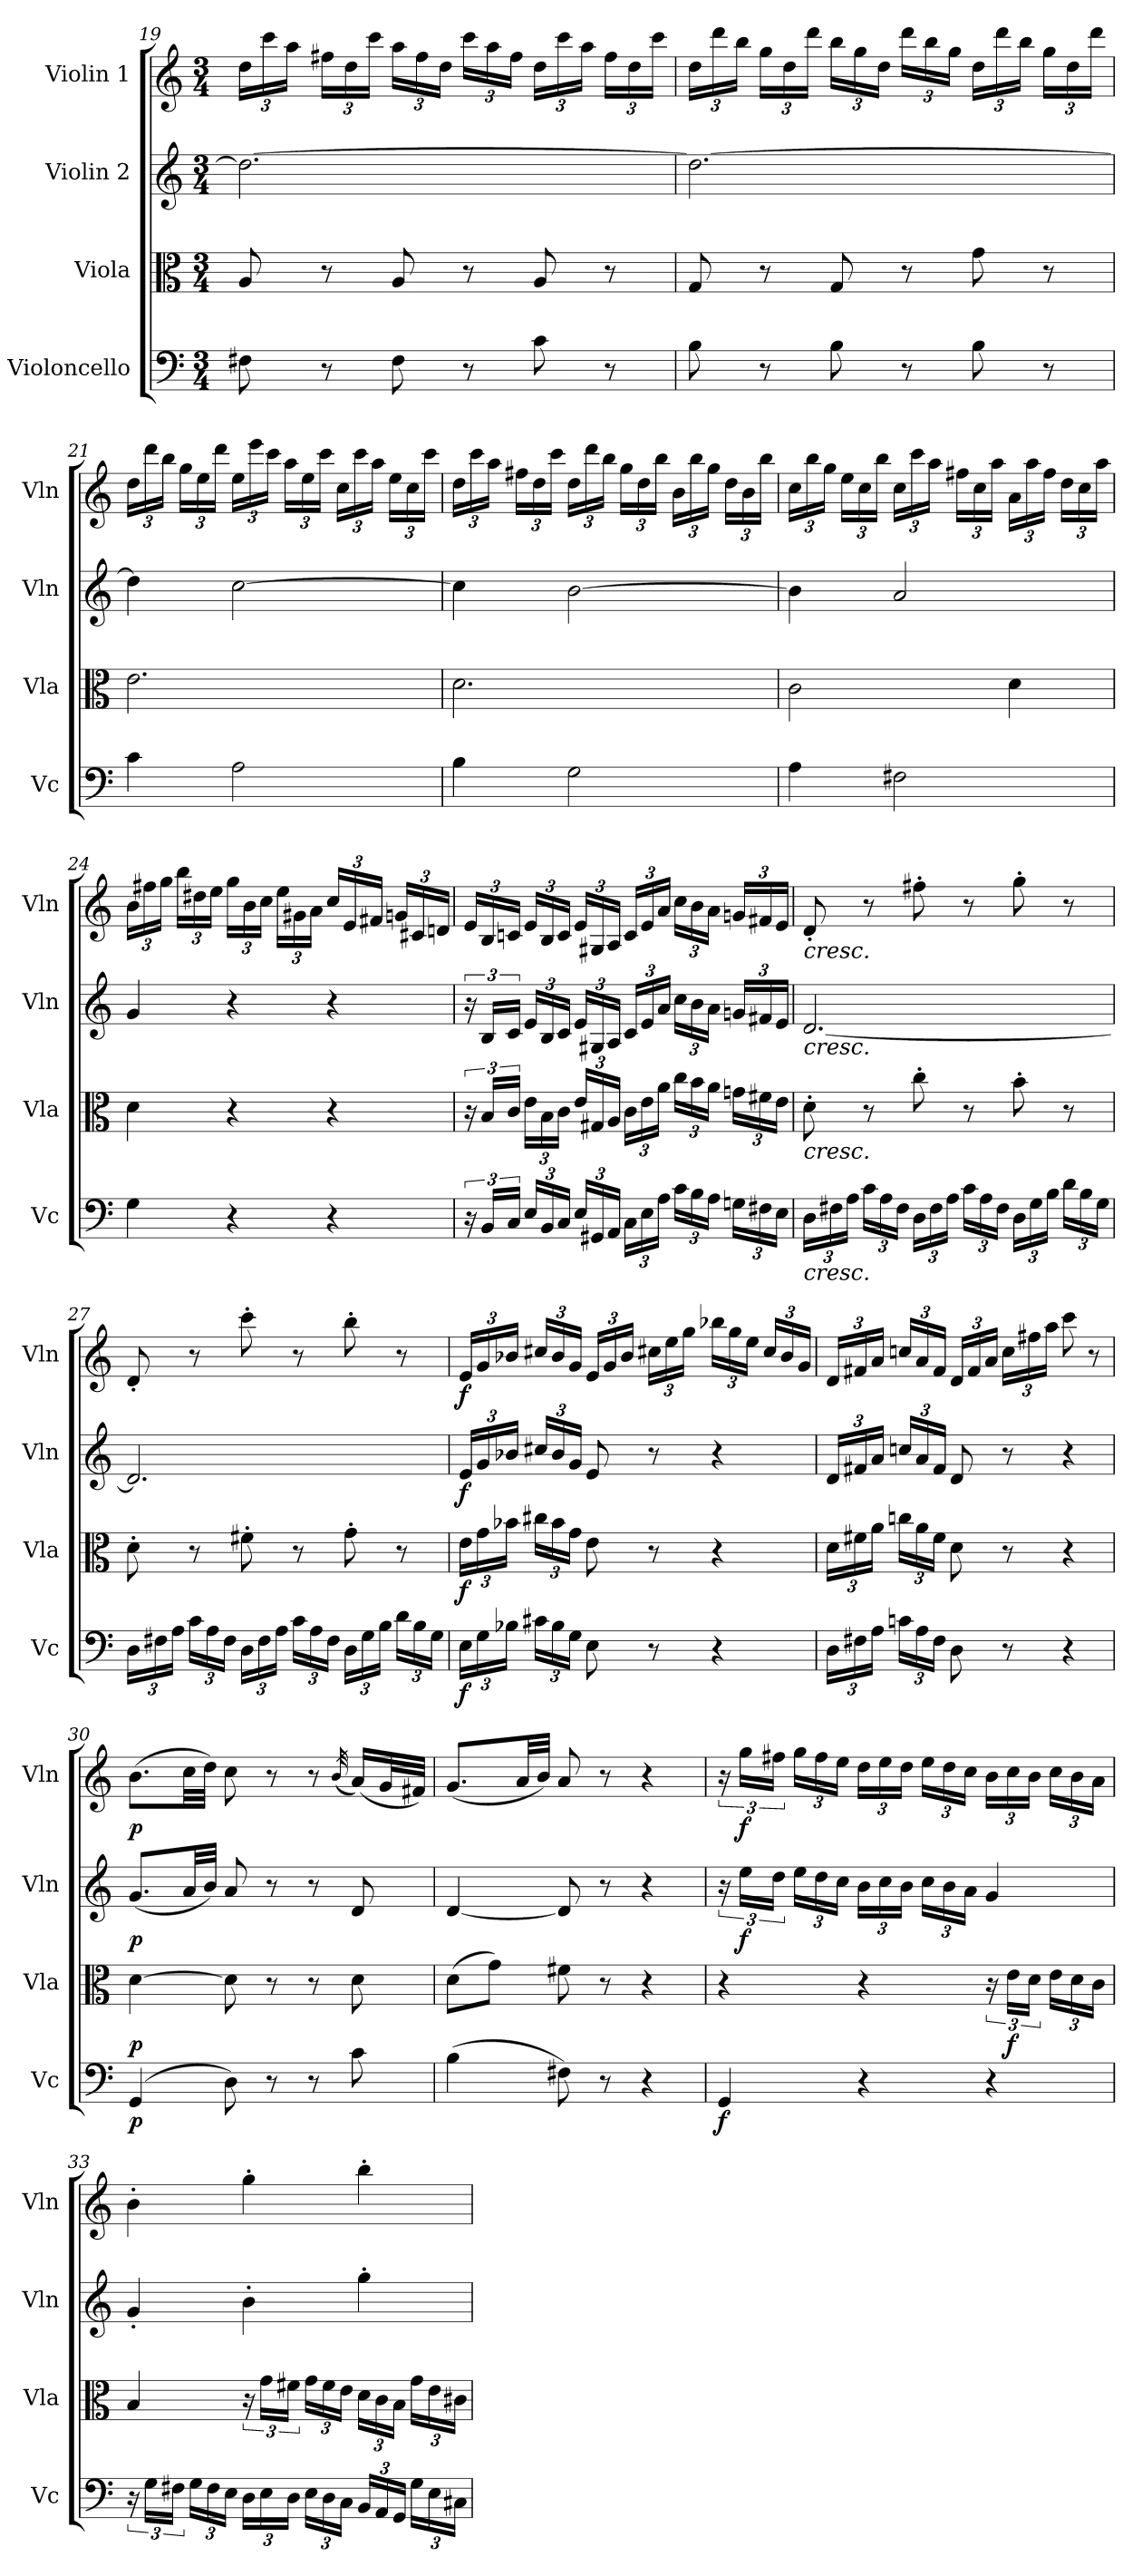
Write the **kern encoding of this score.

**kern	**dynam	**kern	**dynam	**kern	**dynam	**kern	**dynam
*part4	*part4	*part3	*part3	*part2	*part2	*part1	*part1
*staff4	*staff4	*staff3	*staff3	*staff2	*staff2	*staff1	*staff1
*I"Violoncello	*	*I"Viola	*	*I"Violin 2	*	*I"Violin 1	*
*I'Vc	*	*I'Vla	*	*I'Vln	*	*I'Vln	*
*clefF4	*	*clefC3	*	*clefG2	*	*clefG2	*
*k[]	*	*k[]	*	*k[]	*	*k[]	*
*M3/4	*	*M3/4	*	*M3/4	*	*M3/4	*
*	*	*	*	*	*	*Xbrackettup	*
=19	=19	=19	=19	=19	=19	=19	=19
8F#X\	.	8A/	.	2.dd\_	.	24dd\LL	.
.	.	.	.	.	.	24ccc\	.
.	.	.	.	.	.	24aa\JJ	.
8r	.	8r	.	.	.	24ff#X\LL	.
.	.	.	.	.	.	24dd\	.
.	.	.	.	.	.	24ccc\JJ	.
8F#\	.	8A/	.	.	.	24aa\LL	.
.	.	.	.	.	.	24ff#\	.
.	.	.	.	.	.	24dd\JJ	.
8r	.	8r	.	.	.	24ccc\LL	.
.	.	.	.	.	.	24aa\	.
.	.	.	.	.	.	24ff#\JJ	.
8c\	.	8A/	.	.	.	24dd\LL	.
.	.	.	.	.	.	24ccc\	.
.	.	.	.	.	.	24aa\JJ	.
8r	.	8r	.	.	.	24ff#\LL	.
.	.	.	.	.	.	24dd\	.
.	.	.	.	.	.	24ccc\JJ	.
!!LO:LB:g=z
=20	=20	=20	=20	=20	=20	=20	=20
8B\	.	8G/	.	2.dd\_	.	24dd\LL	.
.	.	.	.	.	.	24ddd\	.
.	.	.	.	.	.	24bb\JJ	.
8r	.	8r	.	.	.	24gg\LL	.
.	.	.	.	.	.	24dd\	.
.	.	.	.	.	.	24ddd\JJ	.
8B\	.	8G/	.	.	.	24bb\LL	.
.	.	.	.	.	.	24gg\	.
.	.	.	.	.	.	24dd\JJ	.
8r	.	8r	.	.	.	24ddd\LL	.
.	.	.	.	.	.	24bb\	.
.	.	.	.	.	.	24gg\JJ	.
8B\	.	8g\	.	.	.	24dd\LL	.
.	.	.	.	.	.	24ddd\	.
.	.	.	.	.	.	24bb\JJ	.
8r	.	8r	.	.	.	24gg\LL	.
.	.	.	.	.	.	24dd\	.
.	.	.	.	.	.	24ddd\JJ	.
=21	=21	=21	=21	=21	=21	=21	=21
4c\	.	2.e\	.	4dd\]	.	24dd\LL	.
.	.	.	.	.	.	24ddd\	.
.	.	.	.	.	.	24bb\JJ	.
.	.	.	.	.	.	24gg\LL	.
.	.	.	.	.	.	24ee\	.
.	.	.	.	.	.	24ddd\JJ	.
2A\	.	.	.	[2cc\	.	24ee\LL	.
.	.	.	.	.	.	24eee\	.
.	.	.	.	.	.	24ccc\JJ	.
.	.	.	.	.	.	24aa\LL	.
.	.	.	.	.	.	24ee\	.
.	.	.	.	.	.	24ccc\JJ	.
.	.	.	.	.	.	24cc\LL	.
.	.	.	.	.	.	24ccc\	.
.	.	.	.	.	.	24aa\JJ	.
.	.	.	.	.	.	24ee\LL	.
.	.	.	.	.	.	24cc\	.
.	.	.	.	.	.	24ccc\JJ	.
!!LO:LB:g=z
=22	=22	=22	=22	=22	=22	=22	=22
4B\	.	2.d\	.	4cc\]	.	24dd\LL	.
.	.	.	.	.	.	24ccc\	.
.	.	.	.	.	.	24aa\JJ	.
.	.	.	.	.	.	24ff#X\LL	.
.	.	.	.	.	.	24dd\	.
.	.	.	.	.	.	24ccc\JJ	.
2G\	.	.	.	[2b\	.	24dd\LL	.
.	.	.	.	.	.	24ddd\	.
.	.	.	.	.	.	24bb\JJ	.
.	.	.	.	.	.	24gg\LL	.
.	.	.	.	.	.	24dd\	.
.	.	.	.	.	.	24bb\JJ	.
.	.	.	.	.	.	24b\LL	.
.	.	.	.	.	.	24bb\	.
.	.	.	.	.	.	24gg\JJ	.
.	.	.	.	.	.	24dd\LL	.
.	.	.	.	.	.	24b\	.
.	.	.	.	.	.	24bb\JJ	.
=23	=23	=23	=23	=23	=23	=23	=23
4A\	.	2c\	.	4b\]	.	24cc\LL	.
.	.	.	.	.	.	24bb\	.
.	.	.	.	.	.	24gg\JJ	.
.	.	.	.	.	.	24ee\LL	.
.	.	.	.	.	.	24cc\	.
.	.	.	.	.	.	24bb\JJ	.
2F#X\	.	.	.	2a/	.	24cc\LL	.
.	.	.	.	.	.	24ccc\	.
.	.	.	.	.	.	24aa\JJ	.
.	.	.	.	.	.	24ff#X\LL	.
.	.	.	.	.	.	24cc\	.
.	.	.	.	.	.	24aa\JJ	.
.	.	4d\	.	.	.	24a\LL	.
.	.	.	.	.	.	24aa\	.
.	.	.	.	.	.	24ff#\JJ	.
.	.	.	.	.	.	24dd\LL	.
.	.	.	.	.	.	24cc\	.
.	.	.	.	.	.	24aa\JJ	.
!!LO:LB:g=z
=24	=24	=24	=24	=24	=24	=24	=24
4G\	.	4d\	.	4g/	.	24b\LL	.
.	.	.	.	.	.	24ff#X\	.
.	.	.	.	.	.	24gg\JJ	.
.	.	.	.	.	.	24bb\LL	.
.	.	.	.	.	.	24dd#X\	.
.	.	.	.	.	.	24ee\JJ	.
4r	.	4r	.	4r	.	24gg\LL	.
.	.	.	.	.	.	24b\	.
.	.	.	.	.	.	24cc\JJ	.
.	.	.	.	.	.	24ee\LL	.
.	.	.	.	.	.	24g#X\	.
.	.	.	.	.	.	24a\JJ	.
4r	.	4r	.	4r	.	24cc/LL	.
.	.	.	.	.	.	24e/	.
.	.	.	.	.	.	24f#X/JJ	.
.	.	.	.	.	.	24gn/LL	.
.	.	.	.	.	.	24c#X/	.
.	.	.	.	.	.	24dn/JJ	.
=25	=25	=25	=25	=25	=25	=25	=25
24r	.	24r	.	24r	.	24e/LL	.
24BB/LL	.	24B/LL	.	24B/LL	.	24B/	.
24C/JJ	.	24c/JJ	.	24c/JJ	.	24cn/JJ	.
*Xbrackettup	*	*Xbrackettup	*	*Xbrackettup	*	*	*
24E/LL	.	24e\LL	.	24e/LL	.	24e/LL	.
24BB/	.	24B\	.	24B/	.	24B/	.
24C/JJ	.	24c\JJ	.	24c/JJ	.	24c/JJ	.
24E/LL	.	24e/LL	.	24e/LL	.	24e/LL	.
24GG#X/	.	24G#X/	.	24G#X/	.	24G#X/	.
24AA/JJ	.	24A/JJ	.	24A/JJ	.	24A/JJ	.
24C\LL	.	24c\LL	.	24c/LL	.	24c/LL	.
24E\	.	24e\	.	24e/	.	24e/	.
24A\JJ	.	24a\JJ	.	24a/JJ	.	24a/JJ	.
24c\LL	.	24cc\LL	.	24cc\LL	.	24cc\LL	.
24B\	.	24b\	.	24b\	.	24b\	.
24A\JJ	.	24a\JJ	.	24a\JJ	.	24a\JJ	.
24Gn\LL	.	24gn\LL	.	24gn/LL	.	24gn/LL	.
24F#X\	.	24f#X\	.	24f#X/	.	24f#X/	.
24E\JJ	.	24e\JJ	.	24e/JJ	.	24e/JJ	.
!!LO:LB:g=z
=26	=26	=26	=26	=26	=26	=26	=26
!	!	!	!	!	!	!LO:TX:b:i:t=cresc.	!
!	!	!	!	!LO:TX:b:i:t=cresc.	!	!	!
!	!	!LO:TX:b:i:t=cresc.	!	!	!	!	!
!LO:TX:b:i:t=cresc.	!	!	!	!	!	!	!
24D\LL	.	8d'\	.	[2.d/	.	8d'/	.
24F#X\	.	.	.	.	.	.	.
24A\JJ	.	.	.	.	.	.	.
24c\LL	.	8r	.	.	.	8r	.
24A\	.	.	.	.	.	.	.
24F#\JJ	.	.	.	.	.	.	.
24D\LL	.	8cc'\	.	.	.	8ff#X'\	.
24F#\	.	.	.	.	.	.	.
24A\JJ	.	.	.	.	.	.	.
24c\LL	.	8r	.	.	.	8r	.
24A\	.	.	.	.	.	.	.
24F#\JJ	.	.	.	.	.	.	.
24D\LL	.	8b'\	.	.	.	8gg'\	.
24G\	.	.	.	.	.	.	.
24B\JJ	.	.	.	.	.	.	.
24d\LL	.	8r	.	.	.	8r	.
24B\	.	.	.	.	.	.	.
24G\JJ	.	.	.	.	.	.	.
=27	=27	=27	=27	=27	=27	=27	=27
24D\LL	.	8d'\	.	2.d/]	.	8d'/	.
24F#X\	.	.	.	.	.	.	.
24A\JJ	.	.	.	.	.	.	.
24c\LL	.	8r	.	.	.	8r	.
24A\	.	.	.	.	.	.	.
24F#\JJ	.	.	.	.	.	.	.
24D\LL	.	8f#X'\	.	.	.	8ccc'\	.
24F#\	.	.	.	.	.	.	.
24A\JJ	.	.	.	.	.	.	.
24c\LL	.	8r	.	.	.	8r	.
24A\	.	.	.	.	.	.	.
24F#\JJ	.	.	.	.	.	.	.
24D\LL	.	8g'\	.	.	.	8bb'\	.
24G\	.	.	.	.	.	.	.
24B\JJ	.	.	.	.	.	.	.
24d\LL	.	8r	.	.	.	8r	.
24B\	.	.	.	.	.	.	.
24G\JJ	.	.	.	.	.	.	.
!!LO:PB:g=z
=28	=28	=28	=28	=28	=28	=28	=28
!	!LO:DY:b	!	!LO:DY:b	!	!LO:DY:b	!	!LO:DY:b
24E\LL	f	24e\LL	f	24e/LL	f	24e/LL	f
24G\	.	24g\	.	24g/	.	24g/	.
24B-X\JJ	.	24b-X\JJ	.	24b-X/JJ	.	24b-X/JJ	.
24c#X\LL	.	24cc#X\LL	.	24cc#X/LL	.	24cc#X/LL	.
24B-\	.	24b-\	.	24b-/	.	24b-/	.
24G\JJ	.	24g\JJ	.	24g/JJ	.	24g/JJ	.
8E\	.	8e\	.	8e/	.	24e/LL	.
.	.	.	.	.	.	24g/	.
.	.	.	.	.	.	24b-/JJ	.
8r	.	8r	.	8r	.	24cc#X\LL	.
.	.	.	.	.	.	24ee\	.
.	.	.	.	.	.	24gg\JJ	.
4r	.	4r	.	4r	.	24bb-X\LL	.
.	.	.	.	.	.	24gg\	.
.	.	.	.	.	.	24ee\JJ	.
.	.	.	.	.	.	24cc#/LL	.
.	.	.	.	.	.	24b-/	.
.	.	.	.	.	.	24g/JJ	.
!!LO:PB:g=z
=29	=29	=29	=29	=29	=29	=29	=29
24D\LL	.	24d\LL	.	24d/LL	.	24d/LL	.
24F#X\	.	24f#X\	.	24f#X/	.	24f#X/	.
24A\JJ	.	24a\JJ	.	24a/JJ	.	24a/JJ	.
24cn\LL	.	24ccn\LL	.	24ccn/LL	.	24ccn/LL	.
24A\	.	24a\	.	24a/	.	24a/	.
24F#\JJ	.	24f#\JJ	.	24f#/JJ	.	24f#/JJ	.
8D\	.	8d\	.	8d/	.	24d/LL	.
.	.	.	.	.	.	24f#/	.
.	.	.	.	.	.	24a/JJ	.
8r	.	8r	.	8r	.	24cc\LL	.
.	.	.	.	.	.	24ff#X\	.
.	.	.	.	.	.	24aa\JJ	.
4r	.	4r	.	4r	.	8ccc\	.
.	.	.	.	.	.	8r	.
=30	=30	=30	=30	=30	=30	=30	=30
!	!LO:DY:b	!	!LO:DY:b	!	!LO:DY:b	!	!LO:DY:b
(4GG/	p	[4d\	p	(8.g/L	p	(8.b\L	p
.	.	.	.	32a/LL	.	32cc\LL	.
.	.	.	.	32b/JJJ)	.	32dd\JJJ)	.
8D\)	.	8d\]	.	8a/	.	8cc\	.
8r	.	8r	.	8r	.	8r	.
8r	.	8r	.	8r	.	8r	.
.	.	.	.	.	.	(32qb/	.
8c\	.	8d\	.	8d/	.	(16a/LL)	.
.	.	.	.	.	.	32g/L	.
.	.	.	.	.	.	32f#X/JJJ)	.
=31	=31	=31	=31	=31	=31	=31	=31
(4B\	.	(8d\L	.	[4d/	.	(8.g/L	.
.	.	8g\J)	.	.	.	.	.
.	.	.	.	.	.	32a/LL	.
.	.	.	.	.	.	32b/JJJ)	.
8F#X\)	.	8f#X\	.	8d/]	.	8a/	.
8r	.	8r	.	8r	.	8r	.
4r	.	4r	.	4r	.	4r	.
!!LO:LB:g=z
=32	=32	=32	=32	=32	=32	=32	=32
*	*	*	*	*brackettup	*	*brackettup	*
!	!LO:DY:b	!	!	!	!	!	!
4GG/	f	4r	.	24r	.	24r	.
!	!	!	!	!	!LO:DY:b	!	!LO:DY:b
.	.	.	.	24ee\LL	f	24gg\LL	f
.	.	.	.	24dd\JJ	.	24ff#X\JJ	.
*	*	*	*	*Xbrackettup	*	*Xbrackettup	*
.	.	.	.	24ee\LL	.	24gg\LL	.
.	.	.	.	24dd\	.	24ff#\	.
.	.	.	.	24cc\JJ	.	24ee\JJ	.
4r	.	4r	.	24b\LL	.	24dd\LL	.
.	.	.	.	24cc\	.	24ee\	.
.	.	.	.	24b\JJ	.	24dd\JJ	.
.	.	.	.	24cc\LL	.	24ee\LL	.
.	.	.	.	24b\	.	24dd\	.
.	.	.	.	24a\JJ	.	24cc\JJ	.
*	*	*brackettup	*	*	*	*	*
4r	.	24r	.	4g/	.	24b\LL	.
!	!	!	!LO:DY:b	!	!	!	!
.	.	24e\LL	f	.	.	24cc\	.
.	.	24d\JJ	.	.	.	24b\JJ	.
*	*	*Xbrackettup	*	*	*	*	*
.	.	24e\LL	.	.	.	24cc\LL	.
.	.	24d\	.	.	.	24b\	.
.	.	24c\JJ	.	.	.	24a\JJ	.
=33	=33	=33	=33	=33	=33	=33	=33
*brackettup	*	*	*	*	*	*	*
24r	.	4B/	.	4g'/	.	4b'\	.
24G\LL	.	.	.	.	.	.	.
24F#X\JJ	.	.	.	.	.	.	.
*Xbrackettup	*	*	*	*	*	*	*
24G\LL	.	.	.	.	.	.	.
24F#\	.	.	.	.	.	.	.
24E\JJ	.	.	.	.	.	.	.
*	*	*brackettup	*	*	*	*	*
24D\LL	.	24r	.	4b'\	.	4gg'\	.
24E\	.	24g\LL	.	.	.	.	.
24D\JJ	.	24f#X\JJ	.	.	.	.	.
*	*	*Xbrackettup	*	*	*	*	*
24E\LL	.	24g\LL	.	.	.	.	.
24D\	.	24f#\	.	.	.	.	.
24C\JJ	.	24e\JJ	.	.	.	.	.
24BB/LL	.	24d\LL	.	4gg'\	.	4bb'\	.
24AA/	.	24c\	.	.	.	.	.
24GG/JJ	.	24B\JJ	.	.	.	.	.
24G\LL	.	24g\LL	.	.	.	.	.
24E\	.	24e\	.	.	.	.	.
24C#X\JJ	.	24c#X\JJ	.	.	.	.	.
=	=	=	=	=	=	=	=
*-	*-	*-	*-	*-	*-	*-	*-
